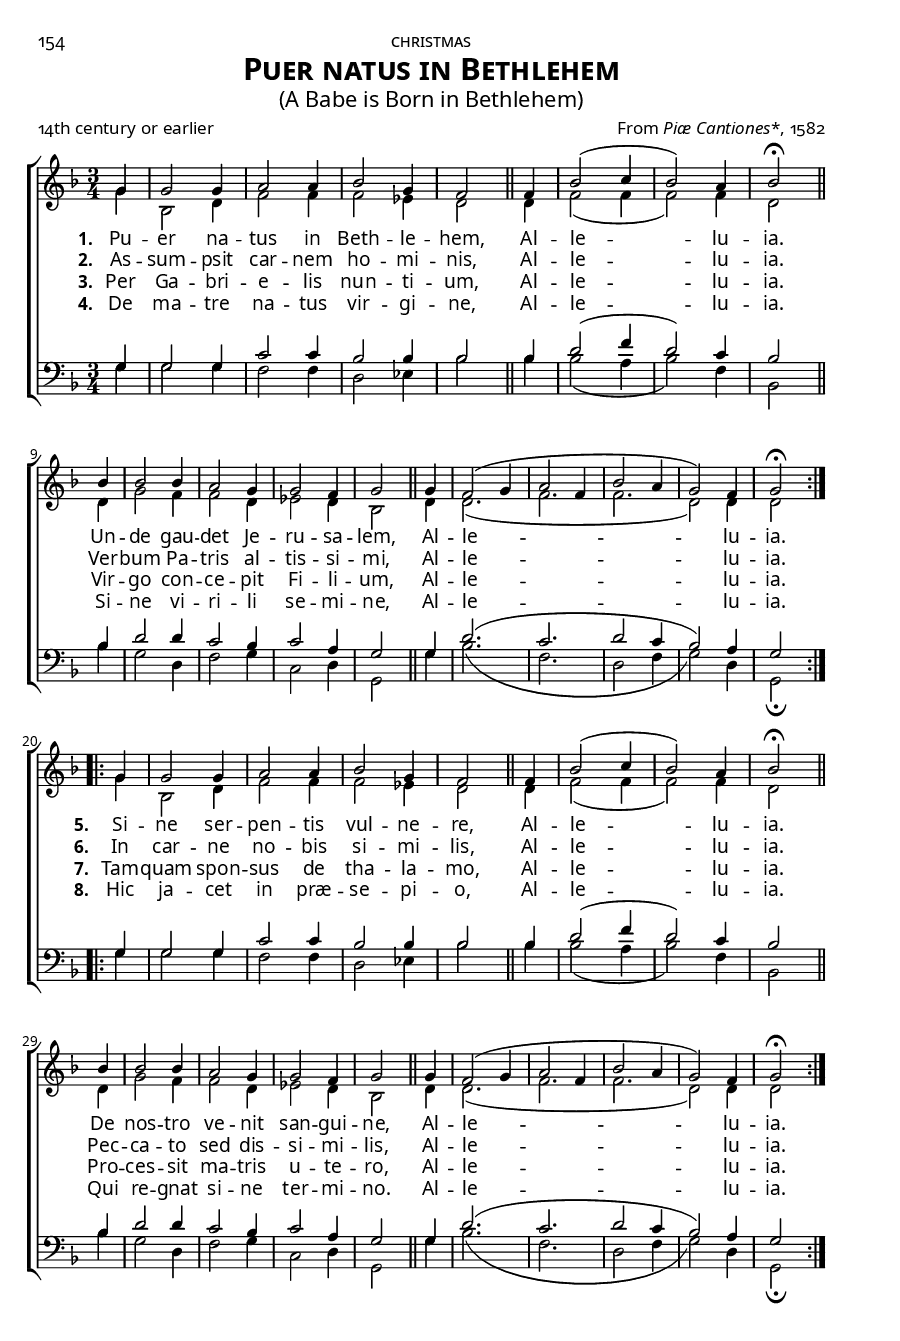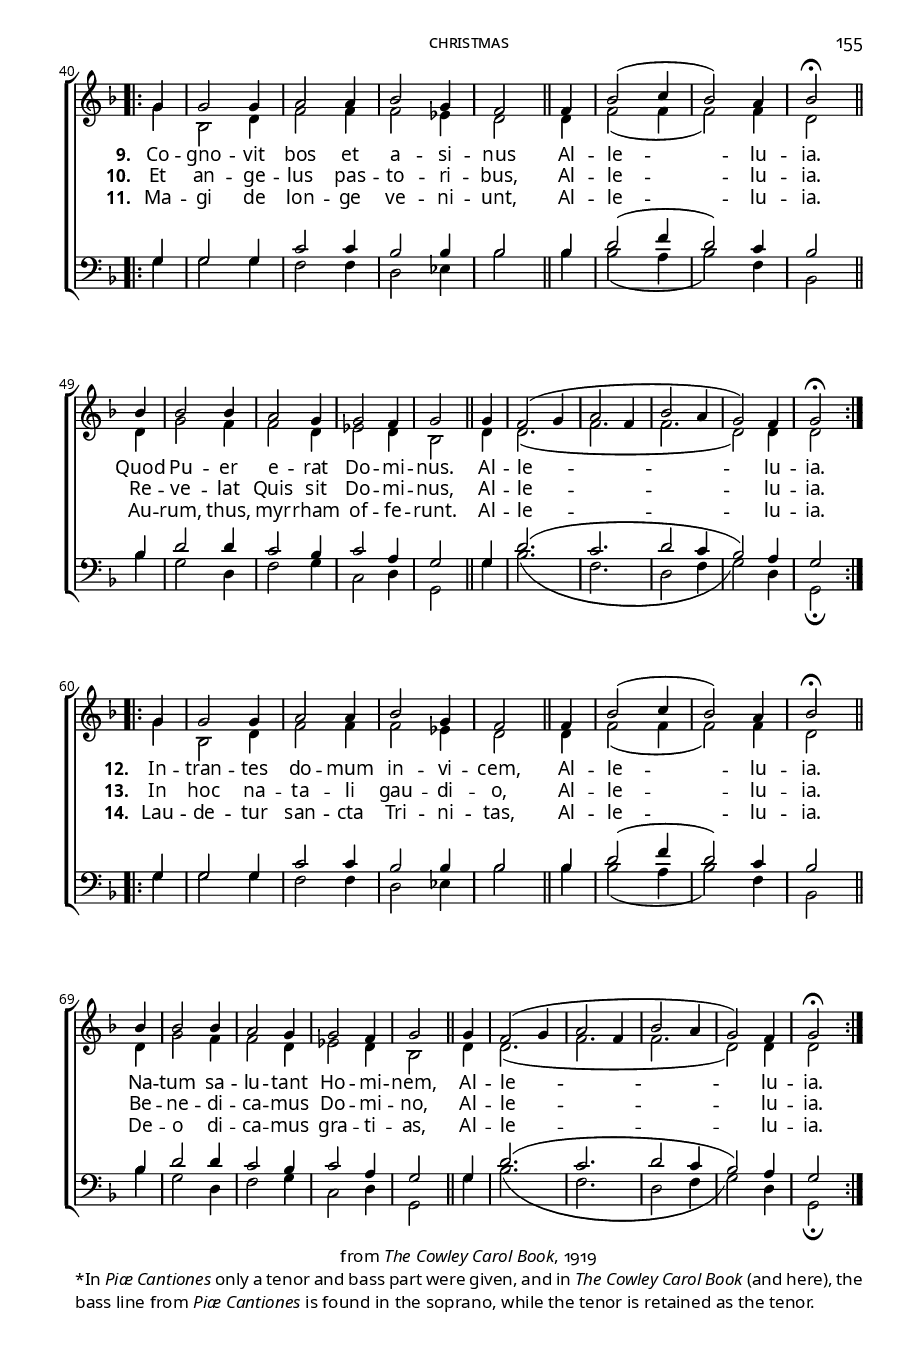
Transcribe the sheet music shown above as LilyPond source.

\version "2.14.2"
\include "util.ly"
\header {
  title = \markup{\override #'(font-name . "Garamond Premier Pro Semibold"){ \abs-fontsize #15 \smallCapsOldStyle"Puer natus in Bethlehem"}}
  subtitle = \markup{\override #'(font-name . "Garamond Premier Pro"){ \abs-fontsize #10.5 "(A Babe is Born in Bethlehem)"}}
  poet = \markup\oldStyleNum"14th century or earlier"
  composer = \markup \concat{"From " \italic "Piæ Cantiones" \oldStyleNum"*, 1582"}
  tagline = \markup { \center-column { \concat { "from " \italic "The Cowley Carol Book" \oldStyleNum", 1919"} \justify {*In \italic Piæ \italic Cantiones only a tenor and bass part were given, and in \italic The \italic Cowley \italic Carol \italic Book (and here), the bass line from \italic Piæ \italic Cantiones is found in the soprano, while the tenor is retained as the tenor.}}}
}
\paper {
  %print-all-headers = ##f
  paper-height = 9\in
  paper-width = 6\in
  indent = 0\in
  %system-system-spacing = #'((basic-distance . 10) (padding . 0))
  system-system-spacing =
    #'((basic-distance . 0)
       (minimum-distance . 0)
       (padding . -5)
       (stretchability . 100))
  ragged-last-bottom = ##f
  ragged-bottom = ##f
  two-sided = ##t
  inner-margin = 0.5\in
  outer-margin = 0.25\in
  top-margin = 0.25\in
  bottom-margin = 0.25\in
  first-page-number = #154
  print-first-page-number = ##t
  headerLine = \markup{\override #'(font-name . "Garamond Premier Pro") \smallCapsOldStyle"christmas"}
  oddHeaderMarkup = \markup\fill-line{
     \override #'(font-name . "Garamond Premier Pro")\abs-fontsize #8.5
     \combine 
        \fill-line{"" \on-the-fly #print-page-number-check-first
        \oldStylePageNum""
        }
        \fill-line{\headerLine}
  }
  evenHeaderMarkup = \markup {
     \override #'(font-name . "Garamond Premier Pro")\abs-fontsize #8.5
     \combine
        \on-the-fly #print-page-number-check-first
        \oldStylePageNum""
        \fill-line{\headerLine}
  }
}
#(set-global-staff-size 15) \paper{ #(define fonts (make-pango-font-tree "GoudyOlSt BT" "Garamond Premier Pro" "Garamond Premier Pro" (/ 15 20))) }
global = {
  \key f \major
  \time 3/4
  \autoBeamOff
  \override DynamicLineSpanner #'staff-padding = #0.0
  \override DynamicLineSpanner #'Y-extent = #'(-1 . 1)
}

sopMusic = \relative c' {
  \repeat volta 4 {
    \partial 4 g'4 |
    g2 g4 |
    a2 a4 |
    bes2 g4 |
    \partial 2 f2 \bar "||"
    \partial 4 f4 |
    bes2( c4 |
    
    bes2) a4 |
    \partial 2 bes2\fermata \bar "||" \break
    \partial 4 bes4 |
    bes2 bes4 |
    a2 g4 |
    g2 f4 |
    \partial 2 g2 \bar "||"
    
    \partial 4 g4 |
    f2( g4 |
    a2 f4 |
    bes2 a4 |
    g2) f4 |
    \partial 2 g2\fermata
  }
  \break
}
sopWords = \lyricmode {
  
}

altoMusic = \relative c' {
  g'4 |
  bes,2 d4 |
  f2 f4 |
  f2 ees4 |
  d2 \bar "||"
  d4 |
  f2( f4 |
  
  f2) f4 |
  d2 \bar "||"
  d4 |
  g2 f4 |
  f2 d4 |
  ees2 d4 |
  bes2 \bar "||"
  
  d4 |
  d2.( |
  f |
  f |
  d2) d4 |
  d2
}
altoWords = \lyricmode {
  \dropLyricsV
  \set stanza = #"1. "
  Pu -- er na -- tus in Beth -- le -- hem,
  Al -- le -- lu -- ia.
  Un -- de gau -- det Je -- ru -- sa -- lem,
  Al -- le -- lu -- ia.
  
  \set stanza = #"5. "
  Si -- ne ser -- pen -- tis vul -- ne -- re,
  Al -- le -- lu -- ia.
  De nos -- tro ve -- nit san -- gui -- ne,
  Al -- le -- lu -- ia.
  
  \set stanza = #"9. "
  Co -- gno -- vit bos et a -- si -- nus
  Al -- le -- lu -- ia.
  Quod Pu -- er e -- rat Do -- mi -- nus.
  Al -- le -- lu -- ia.
  
  \set stanza = #"12. "
  In -- tran -- tes do -- mum in -- vi -- cem,
  Al -- le -- lu -- ia.
  Na -- tum sa -- lu -- tant Ho -- mi -- nem,
  Al -- le -- lu -- ia.
}
altoWordsII = \lyricmode {
  \dropLyricsV
%\markup\italic
  \set stanza = #"2. "
  As -- sum -- psit car -- nem ho -- mi -- nis,
  Al -- le -- lu -- ia.
  Ver -- bum Pa -- tris al -- tis -- si -- mi,
  Al -- le -- lu -- ia.
  
  
  \set stanza = #"6. "
  In car -- ne no -- bis si -- mi -- lis,
  Al -- le -- lu -- ia.
  Pec -- ca -- to sed dis -- si -- mi -- lis,
  Al -- le -- lu -- ia.
  
  \set stanza = #"10. "
  Et an -- ge -- lus pas -- to -- ri -- bus,
  Al -- le -- lu -- ia.
  Re -- ve -- lat Quis sit Do -- mi -- nus,
  Al -- le -- lu -- ia.
  
  
  \set stanza = #"13. "
  In hoc na -- ta -- li gau -- di -- o,
  Al -- le -- lu -- ia.
  Be -- ne -- di -- ca -- mus Do -- mi -- no,
  Al -- le -- lu -- ia.
}
altoWordsIII = \lyricmode {
  \dropLyricsV
  \set stanza = #"3. "
  Per Ga -- bri -- e -- lis nun -- ti -- um,
  Al -- le -- lu -- ia.
  Vir -- go con -- ce -- pit Fi -- li -- um,
  Al -- le -- lu -- ia.
  
  \set stanza = #"7. "
  Tam -- quam spon -- sus de tha -- la -- mo,
  Al -- le -- lu -- ia.
  Pro -- ces -- sit ma -- tris u -- te -- ro,
  Al -- le -- lu -- ia.
  
  \set stanza = #"11. "
  Ma -- gi de lon -- ge ve -- ni -- unt,
  Al -- le -- lu -- ia.
  Au -- rum, thus, myr -- rham of -- fe -- runt.
  Al -- le -- lu -- ia.
  
  \set stanza = #"14. "
  Lau -- de -- tur san -- cta Tri -- ni -- tas,
  Al -- le -- lu -- ia.
  De -- o di -- ca -- mus gra -- ti -- as,
  Al -- le -- lu -- ia.
}
altoWordsIV = \lyricmode {
  \dropLyricsV
  \set stanza = #"4. "
  De ma -- tre na -- tus vir -- gi -- ne,
  Al -- le -- lu -- ia.
  Si -- ne vi -- ri -- li se -- mi -- ne,
  Al -- le -- lu -- ia.
  
  \set stanza = #"8. "
  Hic ja -- cet in præ -- se -- pi -- o,
  Al -- le -- lu -- ia.
  Qui re -- gnat si -- ne ter -- mi -- no.
  Al -- le -- lu -- ia.
  
  
}
altoWordsV = \lyricmode {
}
altoWordsVI = \lyricmode {
}
tenorMusic = \relative c' {
  g4 |
  g2 g4 |
  c2 c4 |
  bes2 bes4 |
  bes2 \bar "||"
  bes4 |
  d2( f4 |
  
  d2) c4 |
  bes2 \bar "||"
  bes4 |
  d2 d4 |
  c2 bes4 |
  c2 a4 |
  g2 \bar "||"
  
  g4 |
  d'2.( |
  c |
  d2 c4 |
  bes2) a4 |
  g2
}
tenorWords = \lyricmode {

}

bassMusic = \relative c {
  g'4 |
  g2 g4 |
  f2 f4 |
  d2 ees4 |
  bes'2 \bar "||"
  bes4 |
  bes2( a4 |
  
  bes2) f4 |
  bes,2 \bar "||"
  bes'4 |
  g2 d4 |
  f2 g4 |
  c,2 d4 |
  g,2 \bar "||"
  
  g'4 |
  bes2.( |
  f d2 f4 |
  g2) d4 |
  g,2\fermata
}
bassWords = \lyricmode {

}

pianoRH = \relative c' {
  
}
pianoLH = \relative c' {
  
}

\score {
  <<
   \new ChoirStaff <<
    \new Staff = women <<
      \new Voice = "sopranos" { \voiceOne << \global \repeat unfold4\sopMusic >> }
      \new Voice = "altos" { \voiceTwo << \global \repeat unfold4\altoMusic >> }
    >>
    \new Lyrics \with { alignAboveContext = #"women" \override VerticalAxisGroup #'nonstaff-relatedstaff-spacing = #'((basic-distance . 1))} \lyricsto "sopranos" \sopWords
    \new Lyrics = "altosVI"  \with { alignBelowContext = #"women" } \lyricsto "altos" \altoWordsVI
    \new Lyrics = "altosV"  \with { alignBelowContext = #"women" } \lyricsto "altos" \altoWordsV
    \new Lyrics = "altosIV"  \with { alignBelowContext = #"women" } \lyricsto "altos" \altoWordsIV
    \new Lyrics = "altosIII"  \with { alignBelowContext = #"women" } \lyricsto "altos" \altoWordsIII
    \new Lyrics = "altosII"  \with { alignBelowContext = #"women" } \lyricsto "altos" \altoWordsII
    \new Lyrics = "altos"  \with { alignBelowContext = #"women" \override VerticalAxisGroup #'nonstaff-relatedstaff-spacing = #'((basic-distance . 1)) } \lyricsto "altos" \altoWords
   \new Staff = men <<
      \clef bass
      \new Voice = "tenors" { \voiceOne << \global \repeat unfold4\tenorMusic >> }
      \new Voice = "basses" { \voiceTwo << \global \repeat unfold4\bassMusic >> }
    >>
    \new Lyrics \with { alignAboveContext = #"men" \override VerticalAxisGroup #'nonstaff-relatedstaff-spacing = #'((basic-distance . 1)) } \lyricsto "tenors" \tenorWords
    \new Lyrics \with { alignBelowContext = #"men" \override VerticalAxisGroup #'nonstaff-relatedstaff-spacing = #'((basic-distance . 1)) } \lyricsto "basses" \bassWords
  >>
%    \new PianoStaff << \new Staff { \new Voice { \pianoRH } } \new Staff { \clef "bass" \pianoLH } >>
  >>
  \layout {
    \context {
      \Score
      %\override SpacingSpanner #'base-shortest-duration = #(ly:make-moment 1 8)
      %\override SpacingSpanner #'common-shortest-duration = #(ly:make-moment 1 4)
    }
    \context {
      % Remove all empty staves
      % \Staff \RemoveEmptyStaves \override VerticalAxisGroup #'remove-first = ##t
    }
  }
  \midi {
    %\tempo 4 = 90
    \set Staff.midiInstrument = "flute"
  
    \context {
      \Voice
      \remove "Dynamic_performer"
    }
  }
}
